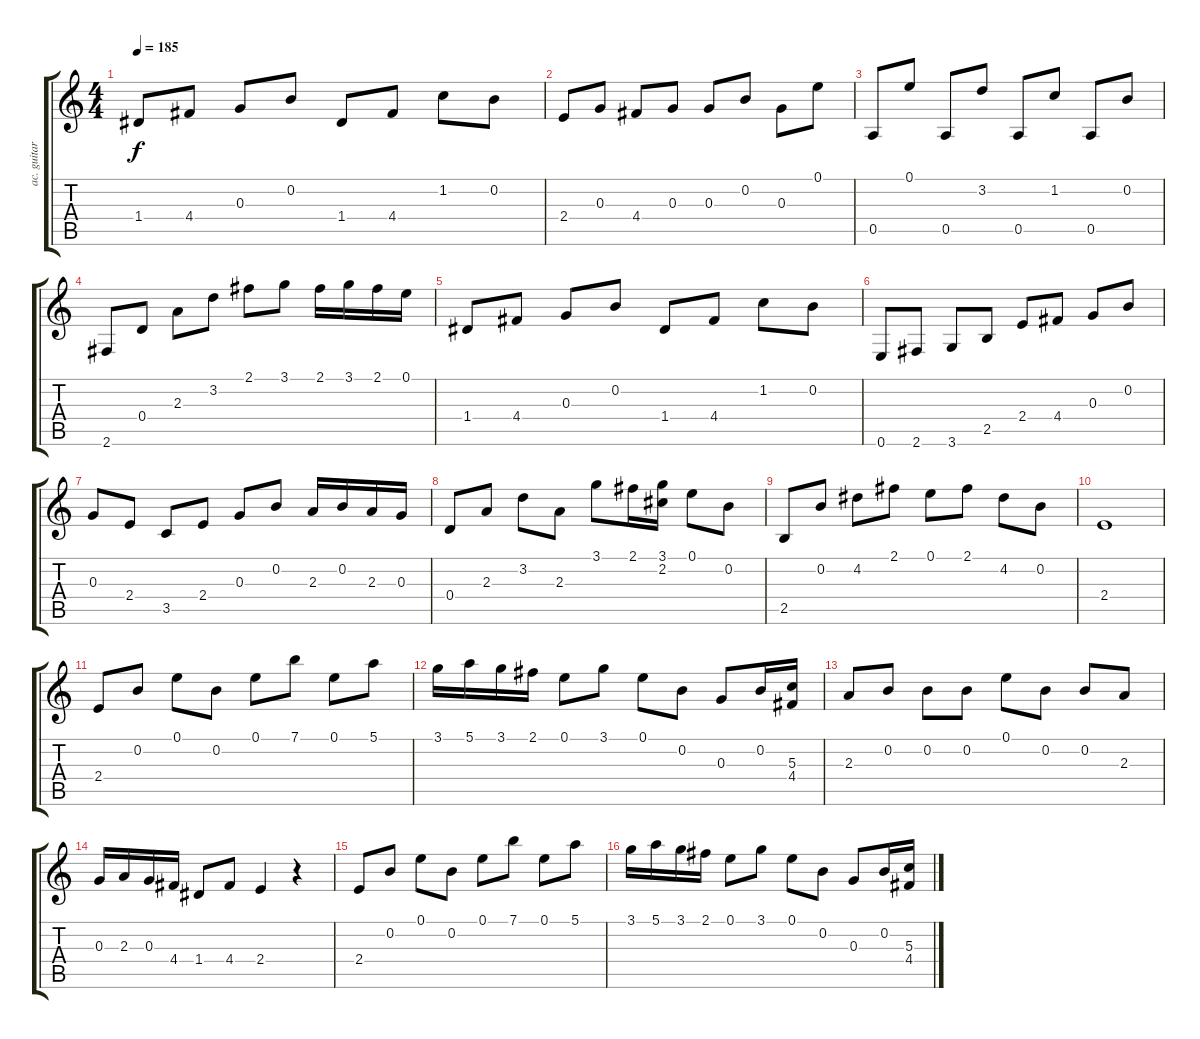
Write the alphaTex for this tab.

\track ("ac. guitar" "ac. guitar") {instrument acousticguitarnylon}
\staff {score tabs}
\tuning (E4 B3 G3 D3 A2 E2) {hide}
\ts (4 4)
\tempo 185
\clef g2
\ks c
1.4.8{dy f} 4.4.8 0.3.8 0.2.8 1.4.8 4.4.8 1.2.8 0.2.8 |
2.4.8 0.3.8 4.4.8 0.3.8 0.3.8 0.2.8 0.3.8 0.1.8 |
0.5.8 0.1.8 0.5.8 3.2.8 0.5.8 1.2.8 0.5.8 0.2.8 |
2.6.8 0.4.8 2.3.8 3.2.8 2.1.8 3.1.8 2.1.16 3.1.16 2.1.16 0.1.16 |
1.4.8 4.4.8 0.3.8 0.2.8 1.4.8 4.4.8 1.2.8 0.2.8 |
0.6.8 2.6.8 3.6.8 2.5.8 2.4.8 4.4.8 0.3.8 0.2.8 |
0.3.8 2.4.8 3.5.8 2.4.8 0.3.8 0.2.8 2.3.16 0.2.16 2.3.16 0.3.16 |
0.4.8 2.3.8 3.2.8 2.3.8 3.1.8 2.1.16 (3.1 2.2).16 0.1.8 0.2.8 |
2.5.8 0.2.8 4.2.8 2.1.8 0.1.8 2.1.8 4.2.8 0.2.8 |
2.4.1 |
2.4.8 0.2.8 0.1.8 0.2.8 0.1.8 7.1.8 0.1.8 5.1.8 |
3.1.16 5.1.16 3.1.16 2.1.16 0.1.8 3.1.8 0.1.8 0.2.8 0.3.8 0.2.16 (5.3 4.4).16 |
2.3.8 0.2.8 0.2.8 0.2.8 0.1.8 0.2.8 0.2.8 2.3.8 |
0.3.16 2.3.16 0.3.16 4.4.16 1.4.8 4.4.8 2.4.4 r.4 |
2.4.8 0.2.8 0.1.8 0.2.8 0.1.8 7.1.8 0.1.8 5.1.8 |
3.1.16 5.1.16 3.1.16 2.1.16 0.1.8 3.1.8 0.1.8 0.2.8 0.3.8 0.2.16 (5.3 4.4).16
